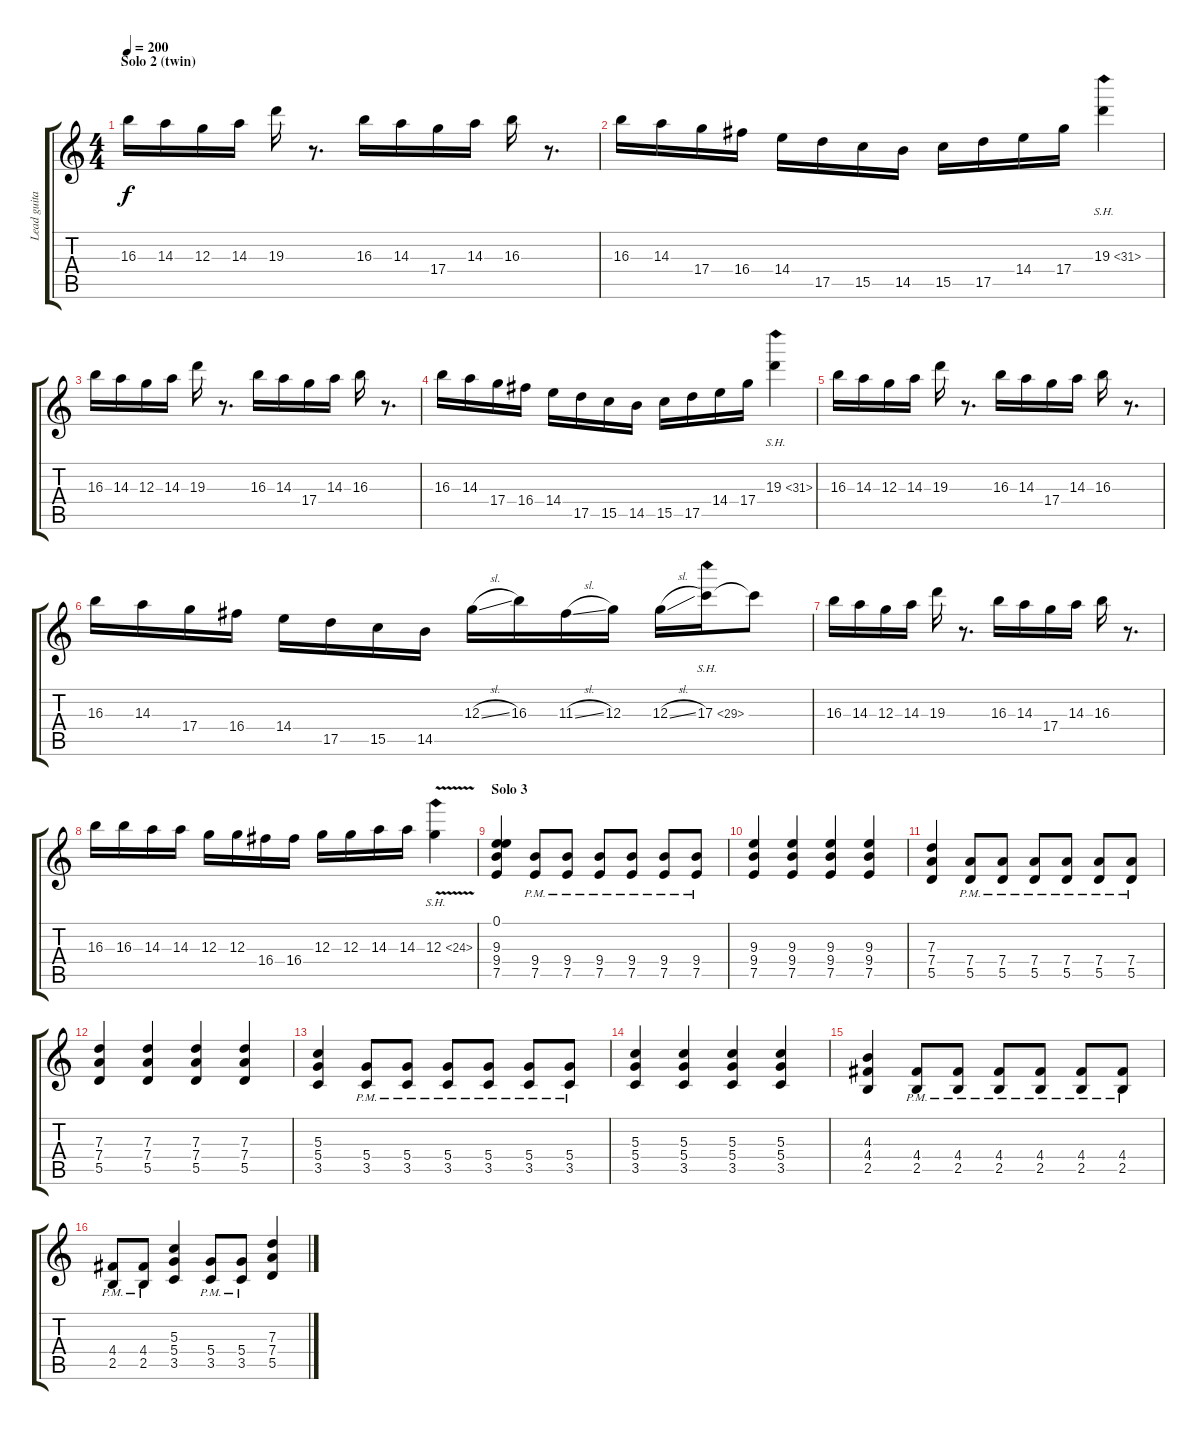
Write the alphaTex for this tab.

\track ("Lead guitar (Totman)" "Lead guita") {instrument distortionguitar}
\staff {score tabs}
\tuning (E4 B3 G3 D3 A2 E2) {hide}
\ts (4 4)
\section ("" "Solo 2 (twin)")
\tempo 200
\clef g2
\ks c
16.3.16{dy f volume 11} 14.3.16 12.3.16 14.3.16 19.3.16 r.8{d} 16.3.16 14.3.16 17.4.16 14.3.16 16.3.16 r.8{d} |
16.3.16 14.3.16 17.4.16 16.4.16 14.4.16 17.5.16 15.5.16 14.5.16 15.5.16 17.5.16 14.4.16 17.4.16 19.3{sh 12}.4 |
16.3.16 14.3.16 12.3.16 14.3.16 19.3.16 r.8{d} 16.3.16 14.3.16 17.4.16 14.3.16 16.3.16 r.8{d} |
16.3.16 14.3.16 17.4.16 16.4.16 14.4.16 17.5.16 15.5.16 14.5.16 15.5.16 17.5.16 14.4.16 17.4.16 19.3{sh 12}.4 |
16.3.16 14.3.16 12.3.16 14.3.16 19.3.16 r.8{d} 16.3.16 14.3.16 17.4.16 14.3.16 16.3.16 r.8{d} |
16.3.16 14.3.16 17.4.16 16.4.16 14.4.16 17.5.16 15.5.16 14.5.16 12.3{sl}.16 16.3.16 11.3{sl}.16 12.3.16 12.3{sl}.16 17.3{sh 12}.16 17.3{t}.8 |
16.3.16 14.3.16 12.3.16 14.3.16 19.3.16 r.8{d} 16.3.16 14.3.16 17.4.16 14.3.16 16.3.16 r.8{d} |
16.3.16 16.3.16 14.3.16 14.3.16 12.3.16 12.3.16 16.4.16 16.4.16 12.3.16 12.3.16 14.3.16 14.3.16 12.3{sh 12 v}.4 |
\section ("" "Solo 3")
(0.1 9.3 9.4 7.5).4 (9.4{pm} 7.5{pm}).8 (9.4{pm} 7.5{pm}).8 (9.4{pm} 7.5{pm}).8 (9.4{pm} 7.5{pm}).8 (9.4{pm} 7.5{pm}).8 (9.4{pm} 7.5{pm}).8 |
(9.3 9.4 7.5).4 (9.3 9.4 7.5).4 (9.3 9.4 7.5).4 (9.3 9.4 7.5).4 |
(7.3 7.4 5.5).4 (7.4{pm} 5.5{pm}).8 (7.4{pm} 5.5{pm}).8 (7.4{pm} 5.5{pm}).8 (7.4{pm} 5.5{pm}).8 (7.4{pm} 5.5{pm}).8 (7.4{pm} 5.5{pm}).8 |
(7.3 7.4 5.5).4 (7.3 7.4 5.5).4 (7.3 7.4 5.5).4 (7.3 7.4 5.5).4 |
(5.3 5.4 3.5).4 (5.4{pm} 3.5{pm}).8 (5.4{pm} 3.5{pm}).8 (5.4{pm} 3.5{pm}).8 (5.4{pm} 3.5{pm}).8 (5.4{pm} 3.5{pm}).8 (5.4{pm} 3.5{pm}).8 |
(5.3 5.4 3.5).4 (5.3 5.4 3.5).4 (5.3 5.4 3.5).4 (5.3 5.4 3.5).4 |
(4.3 4.4 2.5).4 (4.4{pm} 2.5{pm}).8 (4.4{pm} 2.5{pm}).8 (4.4{pm} 2.5{pm}).8 (4.4{pm} 2.5{pm}).8 (4.4{pm} 2.5{pm}).8 (4.4{pm} 2.5{pm}).8 |
(4.4{pm} 2.5{pm}).8 (4.4{pm} 2.5{pm}).8 (5.3 5.4 3.5).4 (5.4{pm} 3.5{pm}).8 (5.4{pm} 3.5{pm}).8 (7.3 7.4 5.5).4
